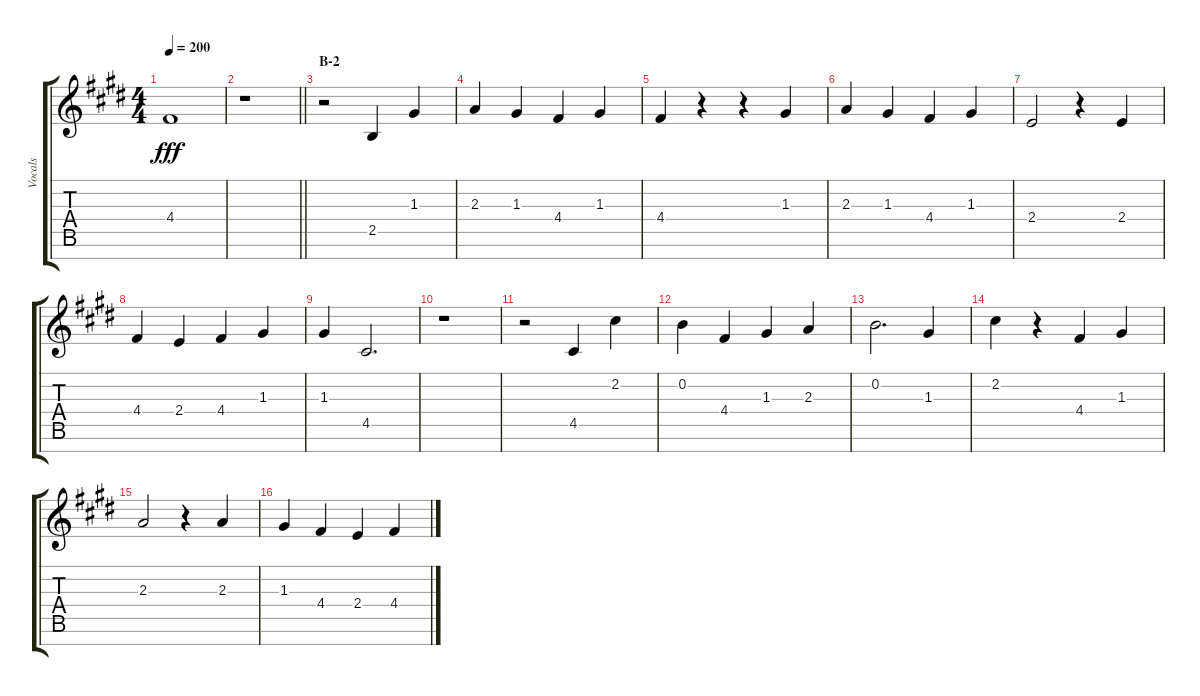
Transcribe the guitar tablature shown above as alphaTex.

\track ("Vocals" "Vocals") {instrument voiceoohs}
\staff {score tabs}
\tuning (E5 B4 G4 D4 A3 E3 B2) {hide}
\ts (4 4)
\tempo 200
\clef g2
\ks e
4.4.1{dy fff} |
\barLineRight lightlight
r.1 |
\section ("" "B-2")
r.2 2.5.4 1.3.4 |
2.3.4 1.3.4 4.4.4 1.3.4 |
4.4.4 r.4 r.4 1.3.4 |
2.3.4 1.3.4 4.4.4 1.3.4 |
2.4.2 r.4 2.4.4 |
4.4.4 2.4.4 4.4.4 1.3.4 |
1.3.4 4.5.2{d} |
r.1 |
r.2 4.5.4 2.2.4 |
0.2.4 4.4.4 1.3.4 2.3.4 |
0.2.2{d} 1.3.4 |
2.2.4 r.4 4.4.4 1.3.4 |
2.3.2 r.4 2.3.4 |
1.3.4 4.4.4 2.4.4 4.4.4
